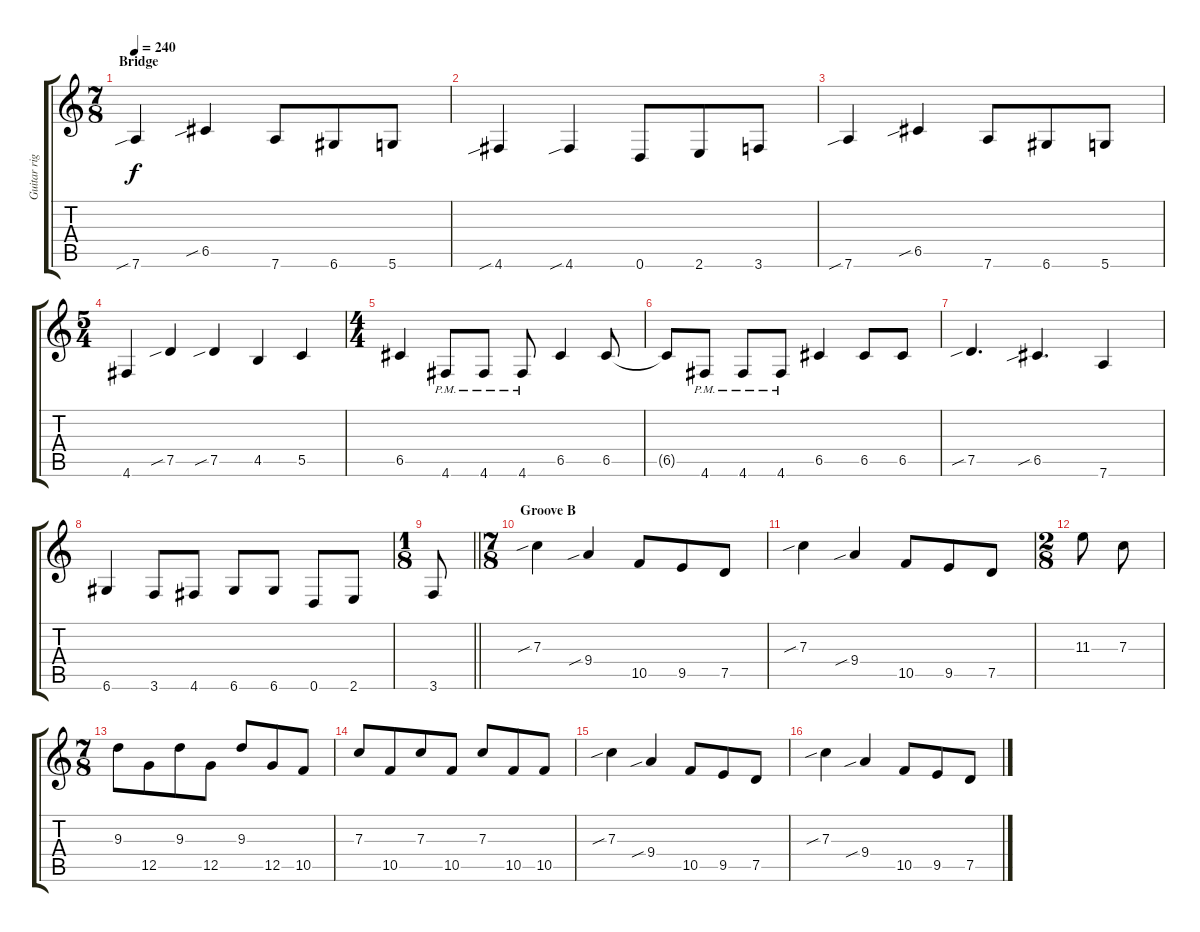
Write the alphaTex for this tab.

\track ("Guitar right" "Guitar rig") {instrument distortionguitar}
\staff {score tabs}
\tuning (D4 A3 F3 C3 G2 D2) {hide}
\ts (7 8)
\section ("" "Bridge")
\tempo 240
\clef g2
\ks c
7.6{sib}.4{dy f} 6.5{sib}.4 7.6.8 6.6.8 5.6.8 |
4.6{sib}.4 4.6{sib}.4 0.6.8 2.6.8 3.6.8 |
7.6{sib}.4 6.5{sib}.4 7.6.8 6.6.8 5.6.8 |
\ts (5 4)
4.6.4 7.5{sib}.4 7.5{sib}.4 4.5.4 5.5.4 |
\ts (4 4)
6.5.4 4.6{pm}.8 4.6{pm}.8 4.6{pm}.8 6.5.4 6.5.8 |
6.5{t}.8 4.6{pm}.8 4.6{pm}.8 4.6{pm}.8 6.5.4 6.5.8 6.5.8 |
7.5{sib}.4{d} 6.5{sib}.4{d} 7.6.4 |
6.6.4 3.6.8 4.6.8 6.6.8 6.6.8 0.6.8 2.6.8 |
\ts (1 8)
\barLineRight lightlight
3.6.8 |
\ts (7 8)
\section ("" "Groove B")
7.3{sib}.4 9.4{sib}.4 10.5.8 9.5.8 7.5.8 |
7.3{sib}.4 9.4{sib}.4 10.5.8 9.5.8 7.5.8 |
\ts (2 8)
11.3.8 7.3.8 |
\ts (7 8)
9.3.8 12.5.8 9.3.8 12.5.8 9.3.8 12.5.8 10.5.8 |
7.3.8 10.5.8 7.3.8 10.5.8 7.3.8 10.5.8 10.5.8 |
7.3{sib}.4 9.4{sib}.4 10.5.8 9.5.8 7.5.8 |
7.3{sib}.4 9.4{sib}.4 10.5.8 9.5.8 7.5.8
